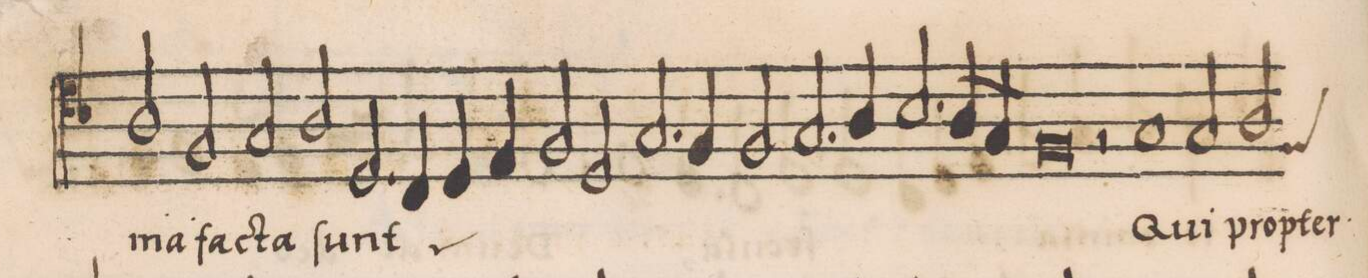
**kern	**text
*I"TENOR	*
*clefC4	*
*k[b-]	*
*M2/1	*
2A\	-ni-
2F/	-a
=56-	=56-
2G/	fac-
2A/	-ta
2.D/	ſunt
4C/	.
=57-	=57-
4D/	.
4E/	.
2F/	.
2D/	.
2.G/	.
=58-	=58-
4F/	.
2F/	.
2.G/	.
4A/	.
=59-	=59-
2.B-/	.
8A/L	.
8G/J	.
0F	.
=60-	=60-
2r	.
1G/	Qui
=61-	=61-
2G/	prop-
*custos:F	*
2A/	-ter
*-	*-
